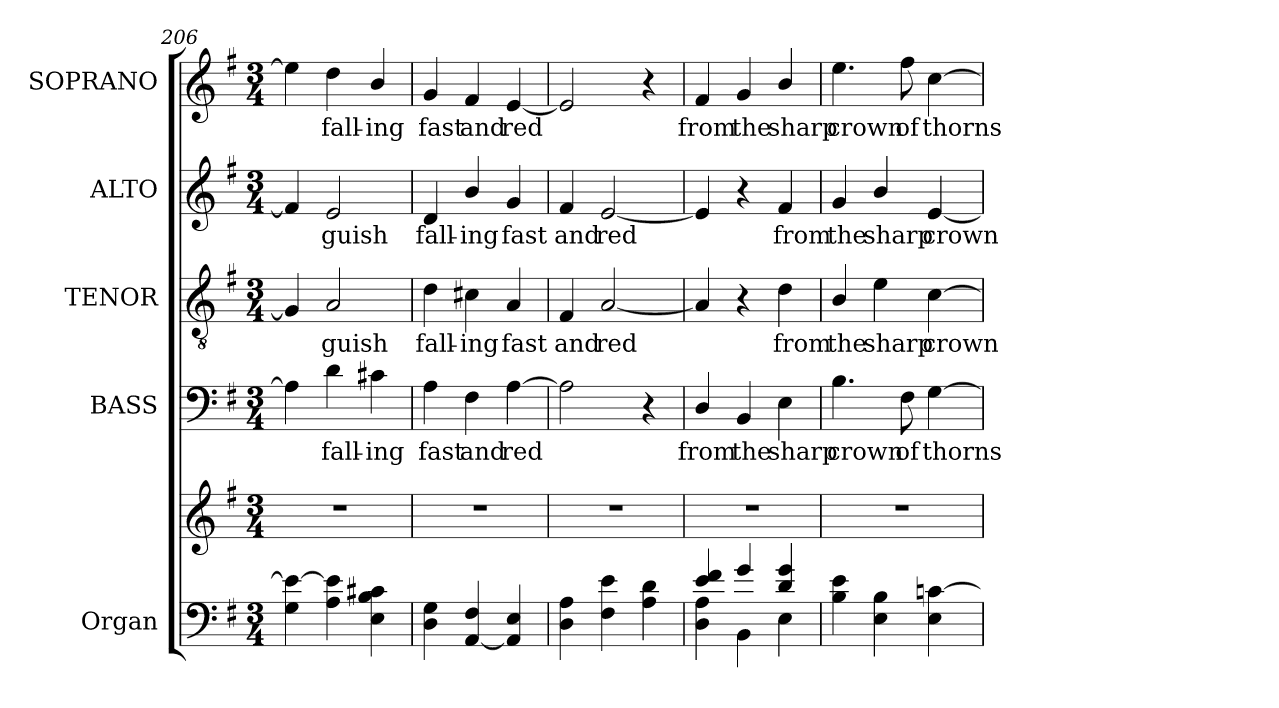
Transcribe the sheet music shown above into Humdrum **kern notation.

**kern	**kern	**kern	**text	**kern	**text	**kern	**text	**kern	**text
*part5	*part5	*part4	*part4	*part3	*part3	*part2	*part2	*part1	*part1
*staff6	*staff5	*staff4	*staff4	*staff3	*staff3	*staff2	*staff2	*staff1	*staff1
*I"Organ	*	*I"BASS	*	*I"TENOR	*	*I"ALTO	*	*I"SOPRANO	*
*I'Org.	*	*I'B.	*	*I'T.	*	*I'A.	*	*I'S.	*
!!LO:LB:g=z
*clefF4	*clefG2	*clefF4	*	*clefGv2	*	*clefG2	*	*clefG2	*
*	*	*	*	*ITrd7c12	*	*	*	*	*
*k[f#]	*k[f#]	*k[f#]	*	*k[f#]	*	*k[f#]	*	*k[f#]	*
*G:	*G:	*G:	*	*G:	*	*G:	*	*G:	*
*M3/4	*M3/4	*M3/4	*	*M3/4	*	*M3/4	*	*M3/4	*
=206	=206	=206	=206	=206	=206	=206	=206	=206	=206
!	!LO:N:vis=1	!	!	!	!	!	!	!	!
4Gi\ 4ei_	2.r	4Ai\]	.	4GGi/]	.	4f#i/]	.	4eei\]	.
!	!	!	!LO:LY:b:color=#000000	!	!	!	!	!	!
!	!	!	!	!	!LO:LY:b:color=#000000	!	!	!	!
!	!	!	!	!	!	!	!LO:LY:b:color=#000000	!	!
!	!	!	!	!	!	!	!	!	!LO:LY:b:color=#000000
4Ai\ 4ei]	.	4di\	fall-	2AAi/	-guish	2ei/	-guish	4ddi\	fall-
!	!	!	!LO:LY:b:color=#000000	!	!	!	!	!	!
!	!	!	!	!	!	!	!	!	!LO:LY:b:color=#000000
4Ei\ 4Bi 4c#Xi	.	4c#Xi\	-ing	.	.	.	.	4bi/	-ing
=207	=207	=207	=207	=207	=207	=207	=207	=207	=207
!	!LO:N:vis=1	!	!	!	!	!	!	!	!
!	!	!	!LO:LY:b:color=#000000	!	!	!	!	!	!
!	!	!	!	!	!LO:LY:b:color=#000000	!	!	!	!
!	!	!	!	!	!	!	!LO:LY:b:color=#000000	!	!
!	!	!	!	!	!	!	!	!	!LO:LY:b:color=#000000
4Di\ 4Gi	2.r	4Ai\	fast	4Di\	fall-	4di/	fall-	4gi/	fast
!	!	!	!LO:LY:b:color=#000000	!	!	!	!	!	!
!	!	!	!	!	!LO:LY:b:color=#000000	!	!	!	!
!	!	!	!	!	!	!	!LO:LY:b:color=#000000	!	!
!	!	!	!	!	!	!	!	!	!LO:LY:b:color=#000000
[4AAi/ 4F#i	.	4F#i\	and	4C#Xi\	-ing	4bi/	-ing	4f#i/	and
!	!	!	!LO:LY:b:color=#000000	!	!	!	!	!	!
!	!	!	!	!	!LO:LY:b:color=#000000	!	!	!	!
!	!	!	!	!	!	!	!LO:LY:b:color=#000000	!	!
!	!	!	!	!	!	!	!	!	!LO:LY:b:color=#000000
4AAi/] 4Ei	.	[4Ai\	red	4AAi/	fast	4gi/	fast	[4ei/	red
=208	=208	=208	=208	=208	=208	=208	=208	=208	=208
!	!LO:N:vis=1	!	!	!	!	!	!	!	!
!	!	!	!	!	!LO:LY:b:color=#000000	!	!	!	!
!	!	!	!	!	!	!	!LO:LY:b:color=#000000	!	!
4Di\ 4Ai	2.r	2Ai\]	.	4FF#i/	and	4f#i/	and	2ei/]	.
!	!	!	!	!	!LO:LY:b:color=#000000	!	!	!	!
!	!	!	!	!	!	!	!LO:LY:b:color=#000000	!	!
4F#i\ 4ei	.	.	.	[2AAi/	red	[2ei/	red	.	.
4Ai\ 4di	.	4r	.	.	.	.	.	4r	.
=209	=209	=209	=209	=209	=209	=209	=209	=209	=209
*^	*	*	*	*	*	*	*	*	*
!	!	!LO:N:vis=1	!	!	!	!	!	!	!	!
!	!	!	!	!LO:LY:b:color=#000000	!	!	!	!	!	!
!	!	!	!	!	!	!	!	!	!	!LO:LY:b:color=#000000
4ei/ 4f#i	4Di\ 4Ai	2.r	4Di/	from	4AAi/]	.	4ei/]	.	4f#i/	from
!	!	!	!	!LO:LY:b:color=#000000	!	!	!	!	!	!
!	!	!	!	!	!	!	!	!	!	!LO:LY:b:color=#000000
4gi/	4BBi\	.	4BBi/	the	4r	.	4r	.	4gi/	the
!	!	!	!	!LO:LY:b:color=#000000	!	!	!	!	!	!
!	!	!	!	!	!	!LO:LY:b:color=#000000	!	!	!	!
!	!	!	!	!	!	!	!	!LO:LY:b:color=#000000	!	!
!	!	!	!	!	!	!	!	!	!	!LO:LY:b:color=#000000
4di/ 4gi	4Ei\	.	4Ei\	sharp	4Di\	from	4f#i/	from	4bi/	sharp
=210	=210	=210	=210	=210	=210	=210	=210	=210	=210	=210
!	!	!LO:N:vis=1	!	!	!	!	!	!	!	!
*v	*v	*	*	*	*	*	*	*	*	*
*^	*	*	*	*	*	*	*	*	*
!	!	!	!	!LO:LY:b:color=#000000	!	!	!	!	!	!
*v	*v	*	*	*	*	*	*	*	*	*
*^	*	*	*	*	*	*	*	*	*
!	!	!	!	!	!	!LO:LY:b:color=#000000	!	!	!	!
*v	*v	*	*	*	*	*	*	*	*	*
*^	*	*	*	*	*	*	*	*	*
!	!	!	!	!	!	!	!	!LO:LY:b:color=#000000	!	!
*v	*v	*	*	*	*	*	*	*	*	*
*^	*	*	*	*	*	*	*	*	*
!	!	!	!	!	!	!	!	!	!	!LO:LY:b:color=#000000
*v	*v	*	*	*	*	*	*	*	*	*
4Bi\ 4ei	2.r	4.Bi\	crown	4BBi/	the	4gi/	the	4.eei\	crown
!	!	!	!	!	!LO:LY:b:color=#000000	!	!	!	!
!	!	!	!	!	!	!	!LO:LY:b:color=#000000	!	!
4Ei\ 4Bi	.	.	.	4Ei\	sharp	4bi/	sharp	.	.
!	!	!	!LO:LY:b:color=#000000	!	!	!	!	!	!
!	!	!	!	!	!	!	!	!	!LO:LY:b:color=#000000
.	.	8F#i\	of	.	.	.	.	8ff#i\	of
!	!	!	!LO:LY:b:color=#000000	!	!	!	!	!	!
!	!	!	!	!	!LO:LY:b:color=#000000	!	!	!	!
!	!	!	!	!	!	!	!LO:LY:b:color=#000000	!	!
!	!	!	!	!	!	!	!	!	!LO:LY:b:color=#000000
4Ei\ [4cni	.	[4Gi\	thorns	[4Ci\	crown	[4ei/	crown	[4cci\	thorns
=	=	=	=	=	=	=	=	=	=
*-	*-	*-	*-	*-	*-	*-	*-	*-	*-
